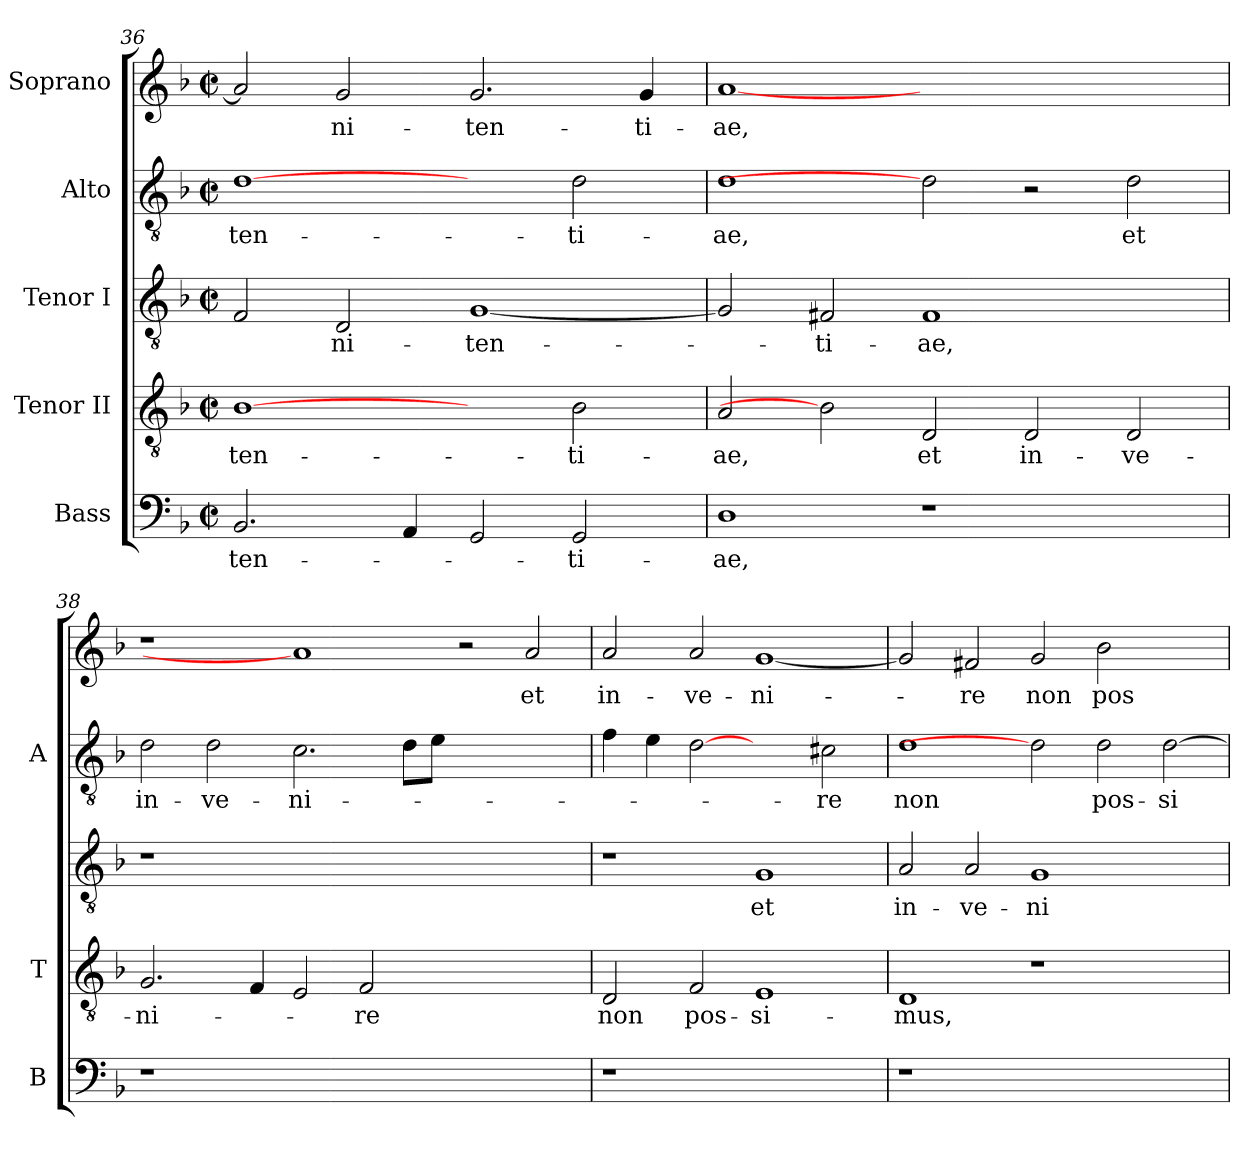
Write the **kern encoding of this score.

**kern	**text	**kern	**text	**kern	**text	**kern	**text	**kern	**text
*part5	*part5	*part4	*part4	*part3	*part3	*part2	*part2	*part1	*part1
*staff5	*staff5	*staff4	*staff4	*staff3	*staff3	*staff2	*staff2	*staff1	*staff1
*I"Bass	*	*I"Tenor II	*	*I"Tenor I	*	*I"Alto	*	*I"Soprano	*
*I'B	*	*I'T	*	*	*	*I'A	*	*	*
*clefF4	*	*clefGv2	*	*clefGv2	*	*clefGv2	*	*clefG2	*
*k[b-]	*	*k[b-]	*	*k[b-]	*	*k[b-]	*	*k[b-]	*
*F:	*	*F:	*	*F:	*	*F:	*	*F:	*
*M2/2	*	*M2/2	*	*M2/2	*	*M2/2	*	*M2/2	*
*met(c|)	*	*met(c|)	*	*met(c|)	*	*met(c|)	*	*met(c|)	*
=36	=36	=36	=36	=36	=36	=36	=36	=36	=36
!	!LO:LY:b:color=#000000	!	!	!	!	!	!	!	!
!	!	!	!LO:LY:b:color=#000000	!	!	!	!	!	!
!	!	!	!	!	!	!	!LO:LY:b:color=#000000	!	!
2.BB-i/	-ten-	[1B-i	-ten-	2Fi/	.	[1di	-ten-	2ai/]	.
!	!	!	!	!	!LO:LY:b:color=#000000	!	!	!	!
!	!	!	!	!	!	!	!	!	!LO:LY:b:color=#000000
.	.	.	.	2Di/	-ni-	.	.	2gi/	-ni-
4AAi/	.	.	.	.	.	.	.	.	.
!	!	!	!	!	!LO:LY:b:color=#000000	!	!	!	!
!	!	!	!	!	!	!	!	!	!LO:LY:b:color=#000000
2GGi/	.	2ryy	.	[<1Gi	-ten-	2ryy	.	2.gi/	-ten-
!	!LO:LY:b:color=#000000	!	!	!	!	!	!	!	!
!	!	!	!LO:LY:b:color=#000000	!	!	!	!	!	!
!	!	!	!	!	!	!	!LO:LY:b:color=#000000	!	!
2GGi/	-ti-	2B-i\	-ti-	.	.	2di\	-ti-	.	.
!	!	!	!	!	!	!	!	!	!LO:LY:b:color=#000000
.	.	.	.	.	.	.	.	4gi/	-ti-
=37	=37	=37	=37	=37	=37	=37	=37	=37	=37
!	!LO:LY:b:color=#000000	!	!	!	!	!	!	!	!
!	!	!	!LO:LY:b:color=#000000	!	!	!	!	!	!
!	!	!	!	!	!	!	!LO:LY:b:color=#000000	!	!
!	!	!	!	!	!	!	!	!	!LO:LY:b:color=#000000
1Di	-ae,	2Ai/	-ae,	2Gi/]	.	1di	-ae,	[1ai	-ae,
!	!	!	!	!	!LO:LY:b:color=#000000	!	!	!	!
.	.	2B-i]	.	2F#Xi/	-ti-	.	.	.	.
!	!	!	!LO:LY:b:color=#000000	!	!	!	!	!	!
!	!	!	!	!	!LO:LY:b:color=#000000	!	!	!	!
1r	.	2Di/	et	1F#i	-ae,	2di]	.	1.ryy	.
!	!	!	!LO:LY:b:color=#000000	!	!	!	!	!	!
.	.	2Di/	in-	.	.	2r	.	.	.
!	!	!	!LO:LY:b:color=#000000	!	!	!	!	!	!
!	!	!	!	!	!	!	!LO:LY:b:color=#000000	!	!
2ryy	.	2Di/	-ve-	2ryy	.	2di\	et	.	.
!!LO:LB:g=z
=38	=38	=38	=38	=38	=38	=38	=38	=38	=38
!LO:N:vis=1	!	!	!	!	!	!	!	!	!
!	!	!	!LO:LY:b:color=#000000	!LO:N:vis=1	!	!	!	!	!
!	!	!	!	!	!	!	!LO:LY:b:color=#000000	!	!
1r	.	2.Gi/	-ni-	1r	.	2di\	in-	1r	.
!	!	!	!	!	!	!	!LO:LY:b:color=#000000	!	!
.	.	.	.	.	.	2di\	-ve-	.	.
.	.	4Fi/	.	.	.	.	.	.	.
!	!	!	!	!	!	!	!LO:LY:b:color=#000000	!	!
0ryy	.	2Ei/	.	0ryy	.	2.ci\	-ni-	1ai]	.
!	!	!	!LO:LY:b:color=#000000	!	!	!	!	!	!
.	.	2Fi/	-re	.	.	.	.	.	.
.	.	.	.	.	.	8di\L	.	.	.
.	.	.	.	.	.	8ei\J	.	.	.
.	.	1ryy	.	.	.	1ryy	.	2r	.
!	!	!	!	!	!	!	!	!	!LO:LY:b:color=#000000
.	.	.	.	.	.	.	.	2ai/	et
=39	=39	=39	=39	=39	=39	=39	=39	=39	=39
!LO:N:vis=1	!	!	!	!	!	!	!	!	!
!	!	!	!LO:LY:b:color=#000000	!	!	!	!	!	!
!	!	!	!	!	!	!	!	!	!LO:LY:b:color=#000000
1r	.	2Di/	non	1r	.	4fi\	.	2ai/	in-
.	.	.	.	.	.	4ei\	.	.	.
!	!	!	!LO:LY:b:color=#000000	!	!	!	!	!	!
!	!	!	!	!	!	!	!	!	!LO:LY:b:color=#000000
.	.	2Fi/	pos-	.	.	[2di	.	2ai/	-ve-
!	!	!	!LO:LY:b:color=#000000	!	!	!	!	!	!
!	!	!	!	!	!LO:LY:b:color=#000000	!	!	!	!
!	!	!	!	!	!	!	!	!	!LO:LY:b:color=#000000
1ryy	.	1Ei	-si-	1Gi	et	2ryy	.	[<1gi	-ni-
!	!	!	!	!	!	!	!LO:LY:b:color=#000000	!	!
.	.	.	.	.	.	2c#Xi\	-re	.	.
=40	=40	=40	=40	=40	=40	=40	=40	=40	=40
!LO:N:vis=1	!	!	!	!	!	!	!	!	!
!	!	!	!LO:LY:b:color=#000000	!	!	!	!	!	!
!	!	!	!	!	!LO:LY:b:color=#000000	!	!	!	!
!	!	!	!	!	!	!	!LO:LY:b:color=#000000	!	!
1r	.	1Di	-mus,	2Ai/	in-	1di	non	2gi/]	.
!	!	!	!	!	!LO:LY:b:color=#000000	!	!	!	!
!	!	!	!	!	!	!	!	!	!LO:LY:b:color=#000000
.	.	.	.	2Ai/	-ve-	.	.	2f#Xi/	-re
!	!	!	!	!	!LO:LY:b:color=#000000	!	!	!	!
!	!	!	!	!	!	!	!	!	!LO:LY:b:color=#000000
1.ryy	.	1r	.	1Gi	-ni-	2di]	.	2gi/	non
!	!	!	!	!	!	!	!LO:LY:b:color=#000000	!	!
!	!	!	!	!	!	!	!	!	!LO:LY:b:color=#000000
.	.	.	.	.	.	2di\	pos-	2b-i\	pos-
!	!	!	!	!	!	!	!LO:LY:b:color=#000000	!	!
.	.	2ryy	.	2ryy	.	[>2di\	-si-	2ryy	.
=	=	=	=	=	=	=	=	=	=
*-	*-	*-	*-	*-	*-	*-	*-	*-	*-
